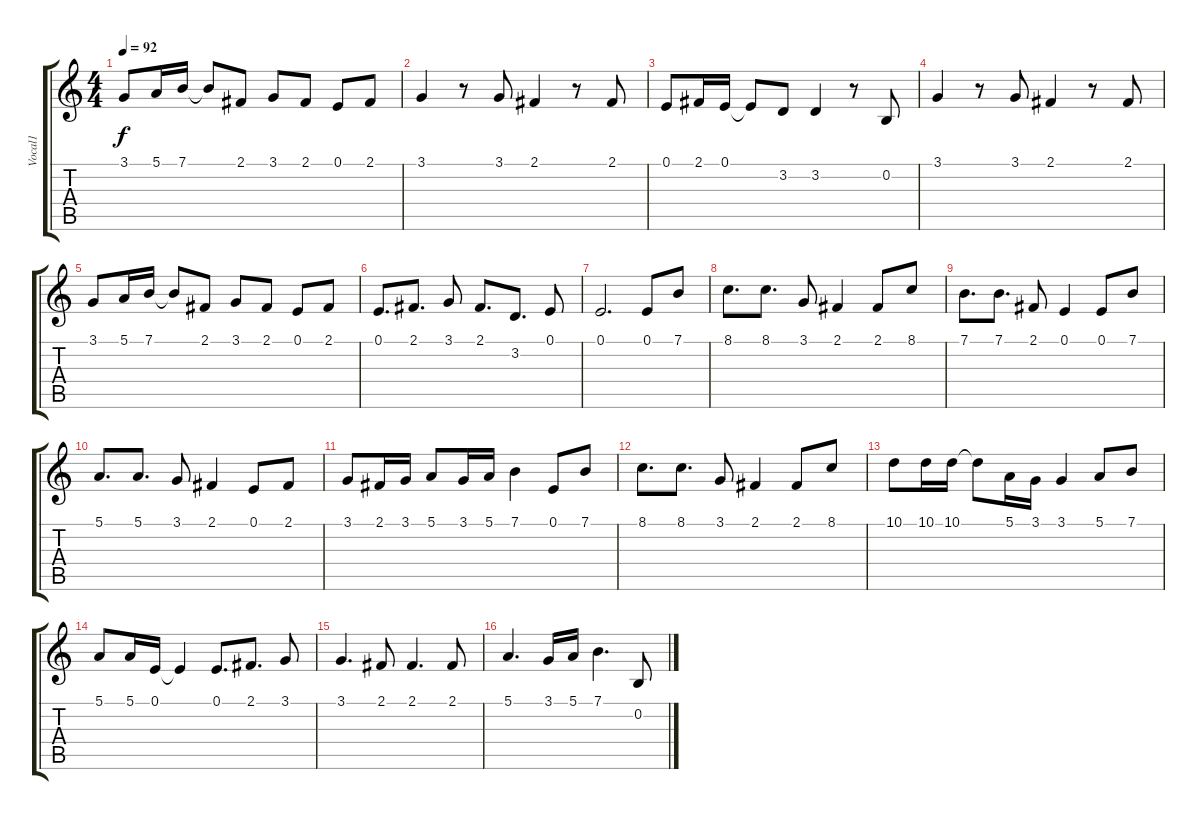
\track ("Vocal1" "Vocal1") {instrument synthvoice}
\staff {score tabs}
\tuning (E4 B3 G3 D3 A2 E2) {hide}
\ts (4 4)
\tempo 92
\clef g2
\ks c
3.1.8{dy f} 5.1.16 7.1.16 7.1{t}.8 2.1.8 3.1.8 2.1.8 0.1.8 2.1.8 |
3.1.4 r.8 3.1.8 2.1.4 r.8 2.1.8 |
0.1.8 2.1.16 0.1.16 0.1{t}.8 3.2.8 3.2.4 r.8 0.2.8 |
3.1.4 r.8 3.1.8 2.1.4 r.8 2.1.8 |
3.1.8 5.1.16 7.1.16 7.1{t}.8 2.1.8 3.1.8 2.1.8 0.1.8 2.1.8 |
0.1.8{d} 2.1.8{d} 3.1.8 2.1.8{d} 3.2.8{d} 0.1.8 |
0.1.2{d} 0.1.8 7.1.8 |
8.1.8{d} 8.1.8{d} 3.1.8 2.1.4 2.1.8 8.1.8 |
7.1.8{d} 7.1.8{d} 2.1.8 0.1.4 0.1.8 7.1.8 |
5.1.8{d} 5.1.8{d} 3.1.8 2.1.4 0.1.8 2.1.8 |
3.1.8 2.1.16 3.1.16 5.1.8 3.1.16 5.1.16 7.1.4 0.1.8 7.1.8 |
8.1.8{d} 8.1.8{d} 3.1.8 2.1.4 2.1.8 8.1.8 |
10.1.8 10.1.16 10.1.16 10.1{t}.8 5.1.16 3.1.16 3.1.4 5.1.8 7.1.8 |
5.1.8 5.1.16 0.1.16 0.1{t}.4 0.1.8{d} 2.1.8{d} 3.1.8 |
3.1.4{d} 2.1.8 2.1.4{d} 2.1.8 |
5.1.4{d} 3.1.16 5.1.16 7.1.4{d} 0.2.8
